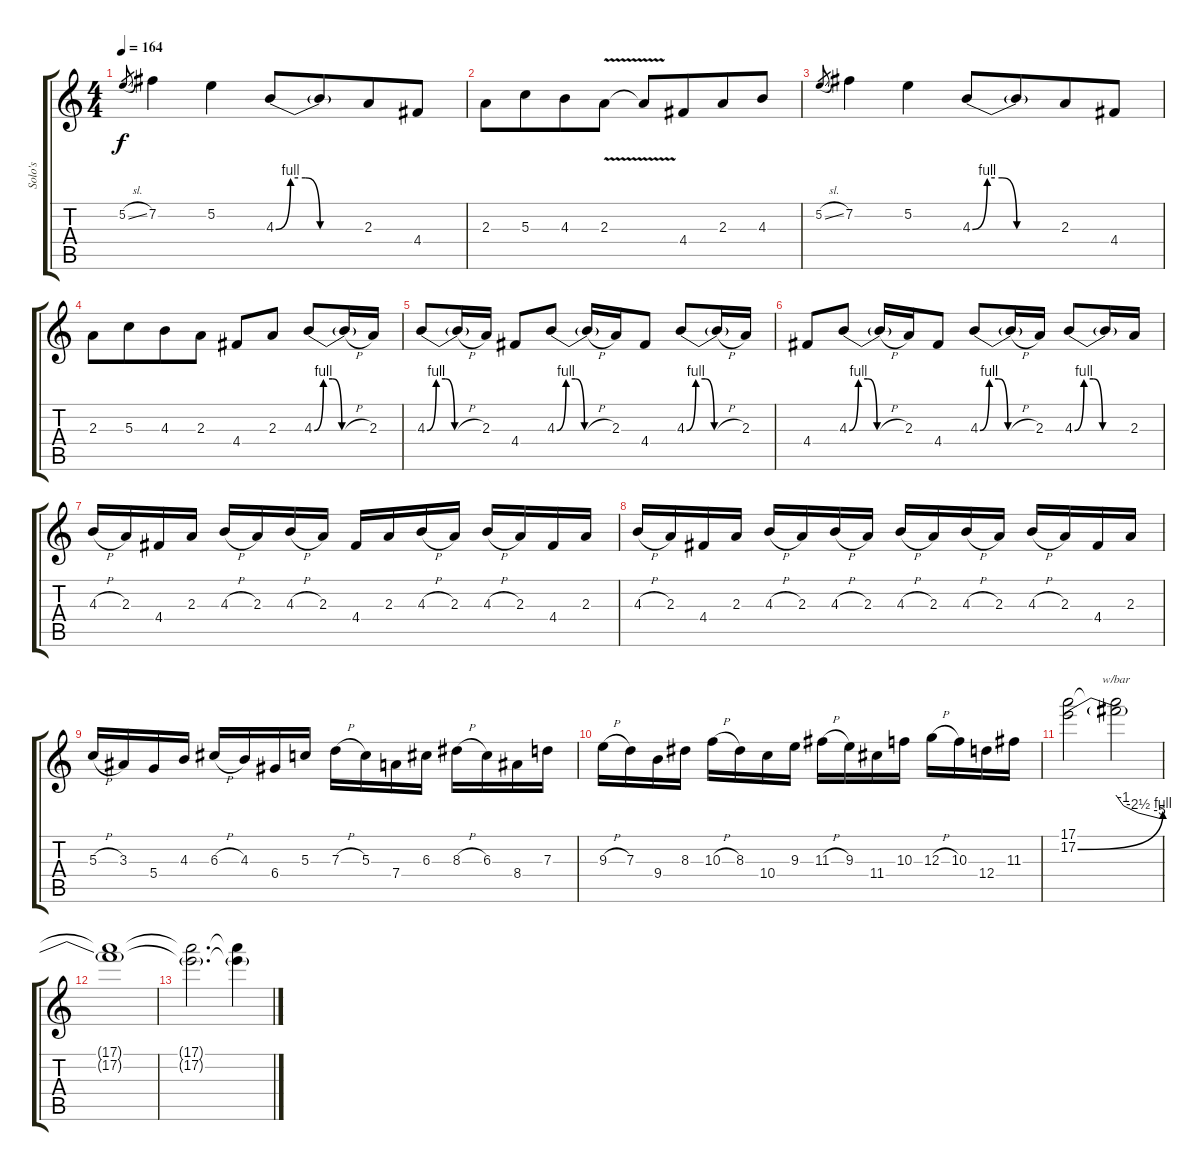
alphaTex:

\track ("Solo's" "Solo's") {instrument distortionguitar}
\staff {score tabs}
\tuning (E4 B3 G3 D3 A2 E2) {hide}
\ts (4 4)
\tempo 164
\clef g2
\ks c
5.2{sl}.8{gr dy f} 7.2.4 5.2.4 4.3{be (custom 0 0 10 4 20 4 30 0 60 0)}.8 4.3{t}.8{beam merge} 2.3.8 4.4.8 |
2.3.8 5.3.8{beam merge} 4.3.8 2.3{v}.8 2.3{t}.8 4.4.8{beam merge} 2.3.8 4.3.8 |
5.2{sl}.8{gr} 7.2.4 5.2.4 4.3{be (custom 0 0 10 4 20 4 30 0 60 0)}.8 4.3{t}.8{beam merge} 2.3.8 4.4.8 |
2.3.8 5.3.8{beam merge} 4.3.8 2.3.8 4.4.8 2.3.8 4.3{be (custom 0 0 10 4 20 4 30 0 60 0)}.8 4.3{h t}.16 2.3.16 |
4.3{be (custom 0 0 10 4 20 4 30 0 60 0)}.8 4.3{h t}.16 2.3.16 4.4.8 4.3{be (custom 0 0 10 4 20 4 30 0 60 0)}.8 4.3{h t}.16 2.3.16 4.4.8 4.3{be (custom 0 0 10 4 20 4 30 0 60 0)}.8 4.3{h t}.16 2.3.16 |
4.4.8 4.3{be (custom 0 0 10 4 20 4 30 0 60 0)}.8 4.3{h t}.16 2.3.16 4.4.8 4.3{be (custom 0 0 10 4 20 4 30 0 60 0)}.8 4.3{h t}.16 2.3.16 4.3{be (custom 0 0 10 4 20 4 30 0 60 0)}.8 4.3{t}.16 2.3.16 |
4.3{h}.16 2.3.16 4.4.16 2.3.16 4.3{h}.16 2.3.16 4.3{h}.16 2.3.16 4.4.16 2.3.16 4.3{h}.16 2.3.16 4.3{h}.16 2.3.16 4.4.16 2.3.16 |
4.3{h}.16 2.3.16 4.4.16 2.3.16 4.3{h}.16 2.3.16 4.3{h}.16 2.3.16 4.3{h}.16 2.3.16 4.3{h}.16 2.3.16 4.3{h}.16 2.3.16 4.4.16 2.3.16 |
5.3{h}.16 3.3.16 5.4.16 4.3.16 6.3{h}.16 4.3.16 6.4.16 5.3.16 7.3{h}.16 5.3.16 7.4.16 6.3.16 8.3{h}.16 6.3.16 8.4.16 7.3.16 |
9.3{h}.16 7.3.16 9.4.16 8.3.16 10.3{h}.16 8.3.16 10.4.16 9.3.16 11.3{h}.16 9.3.16 11.4.16 10.3.16 12.3{h}.16 10.3.16 12.4.16 11.3.16 |
(17.1 17.2{be (bend 0 0 60 4)}).2 (17.1{t} 17.2{t}).2{tbe (custom default 0 0 10 -4 29 -10 57 -20 60 -20)} |
(17.1{t} 17.2{t}).1 |
(17.1{t} 17.2{t}).2{d} (17.1{t} 17.2{t}).4
